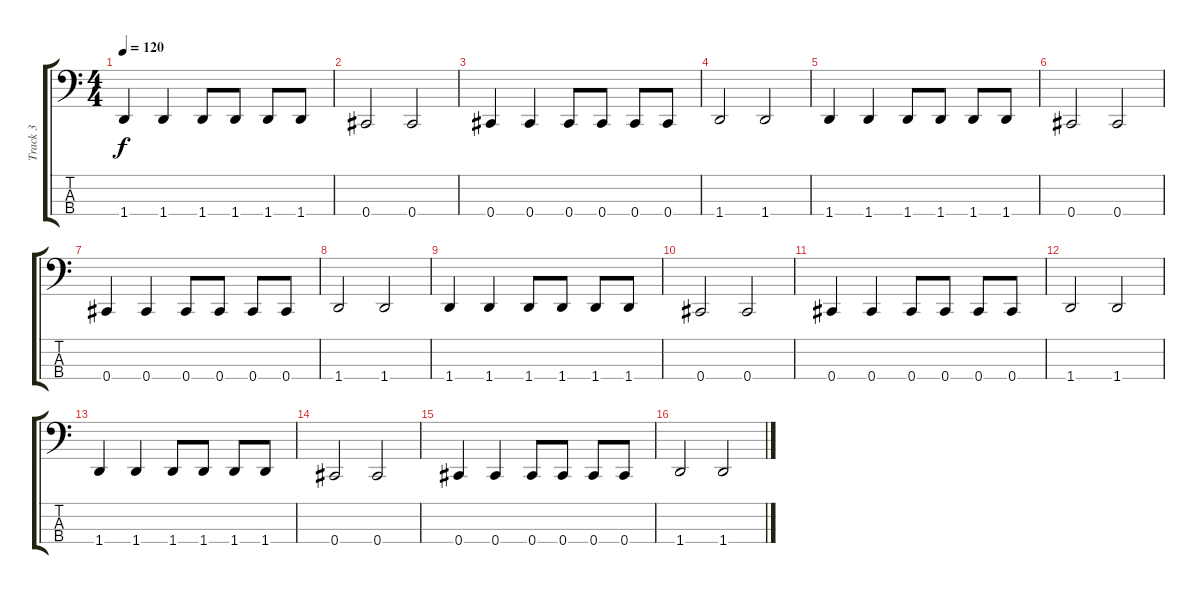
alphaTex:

\track ("Track 3" "Track 3") {instrument electricbassfinger}
\staff {score tabs}
\tuning (E2 B1 Gb1 Db1) {hide}
\ts (4 4)
\tempo 120
\clef f4
\ks c
1.4.4{dy f} 1.4.4 1.4.8 1.4.8 1.4.8 1.4.8 |
0.4.2 0.4.2 |
0.4.4 0.4.4 0.4.8 0.4.8 0.4.8 0.4.8 |
1.4.2 1.4.2 |
1.4.4 1.4.4 1.4.8 1.4.8 1.4.8 1.4.8 |
0.4.2 0.4.2 |
0.4.4 0.4.4 0.4.8 0.4.8 0.4.8 0.4.8 |
1.4.2 1.4.2 |
1.4.4 1.4.4 1.4.8 1.4.8 1.4.8 1.4.8 |
0.4.2 0.4.2 |
0.4.4 0.4.4 0.4.8 0.4.8 0.4.8 0.4.8 |
1.4.2 1.4.2 |
1.4.4 1.4.4 1.4.8 1.4.8 1.4.8 1.4.8 |
0.4.2 0.4.2 |
0.4.4 0.4.4 0.4.8 0.4.8 0.4.8 0.4.8 |
1.4.2 1.4.2
